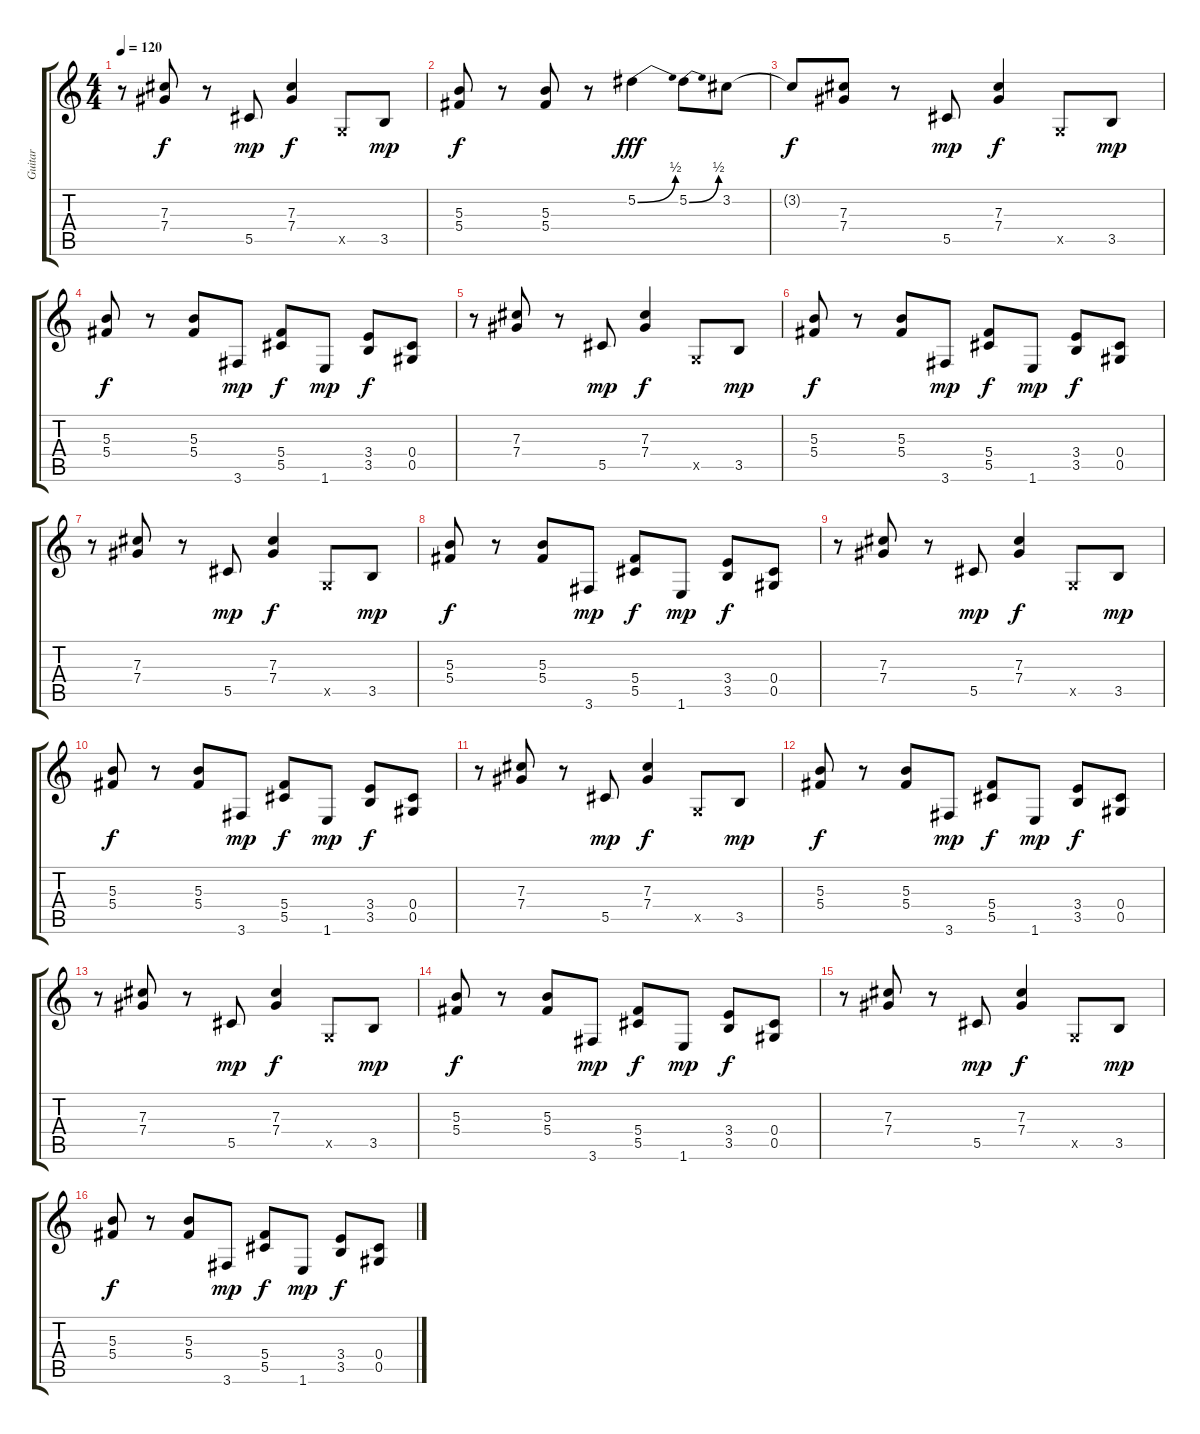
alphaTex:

\track ("Guitar" "Guitar") {instrument overdrivenguitar}
\staff {score tabs}
\tuning (Eb4 Bb3 Gb3 Db3 Ab2 Eb2) {hide}
\ts (4 4)
\tempo 120
\clef g2
\ks c
r.8{dy f} (7.3 7.4).8 r.8 5.5.8{dy mp} (7.3 7.4).4{dy f} -1.5{x}.8 3.5.8{dy mp} |
(5.3 5.4).8{dy f} r.8 (5.3 5.4).8 r.8 5.2{be (bend 0 0 60 2)}.4{dy fff} 5.2{be (bend 0 0 60 2)}.8 3.2.8 |
3.2{t}.8{dy f} (7.3 7.4).8 r.8 5.5.8{dy mp} (7.3 7.4).4{dy f} -1.5{x}.8 3.5.8{dy mp} |
(5.3 5.4).8{dy f} r.8 (5.3 5.4).8 3.6.8{dy mp} (5.4 5.5).8{dy f} 1.6.8{dy mp} (3.4 3.5).8{dy f} (0.4 0.5).8 |
r.8 (7.3 7.4).8 r.8 5.5.8{dy mp} (7.3 7.4).4{dy f} -1.5{x}.8 3.5.8{dy mp} |
(5.3 5.4).8{dy f} r.8 (5.3 5.4).8 3.6.8{dy mp} (5.4 5.5).8{dy f} 1.6.8{dy mp} (3.4 3.5).8{dy f} (0.4 0.5).8 |
r.8 (7.3 7.4).8 r.8 5.5.8{dy mp} (7.3 7.4).4{dy f} -1.5{x}.8 3.5.8{dy mp} |
(5.3 5.4).8{dy f} r.8 (5.3 5.4).8 3.6.8{dy mp} (5.4 5.5).8{dy f} 1.6.8{dy mp} (3.4 3.5).8{dy f} (0.4 0.5).8 |
r.8 (7.3 7.4).8 r.8 5.5.8{dy mp} (7.3 7.4).4{dy f} -1.5{x}.8 3.5.8{dy mp} |
(5.3 5.4).8{dy f} r.8 (5.3 5.4).8 3.6.8{dy mp} (5.4 5.5).8{dy f} 1.6.8{dy mp} (3.4 3.5).8{dy f} (0.4 0.5).8 |
r.8 (7.3 7.4).8 r.8 5.5.8{dy mp} (7.3 7.4).4{dy f} -1.5{x}.8 3.5.8{dy mp} |
(5.3 5.4).8{dy f} r.8 (5.3 5.4).8 3.6.8{dy mp} (5.4 5.5).8{dy f} 1.6.8{dy mp} (3.4 3.5).8{dy f} (0.4 0.5).8 |
r.8 (7.3 7.4).8 r.8 5.5.8{dy mp} (7.3 7.4).4{dy f} -1.5{x}.8 3.5.8{dy mp} |
(5.3 5.4).8{dy f} r.8 (5.3 5.4).8 3.6.8{dy mp} (5.4 5.5).8{dy f} 1.6.8{dy mp} (3.4 3.5).8{dy f} (0.4 0.5).8 |
r.8 (7.3 7.4).8 r.8 5.5.8{dy mp} (7.3 7.4).4{dy f} -1.5{x}.8 3.5.8{dy mp} |
(5.3 5.4).8{dy f} r.8 (5.3 5.4).8 3.6.8{dy mp} (5.4 5.5).8{dy f} 1.6.8{dy mp} (3.4 3.5).8{dy f} (0.4 0.5).8
